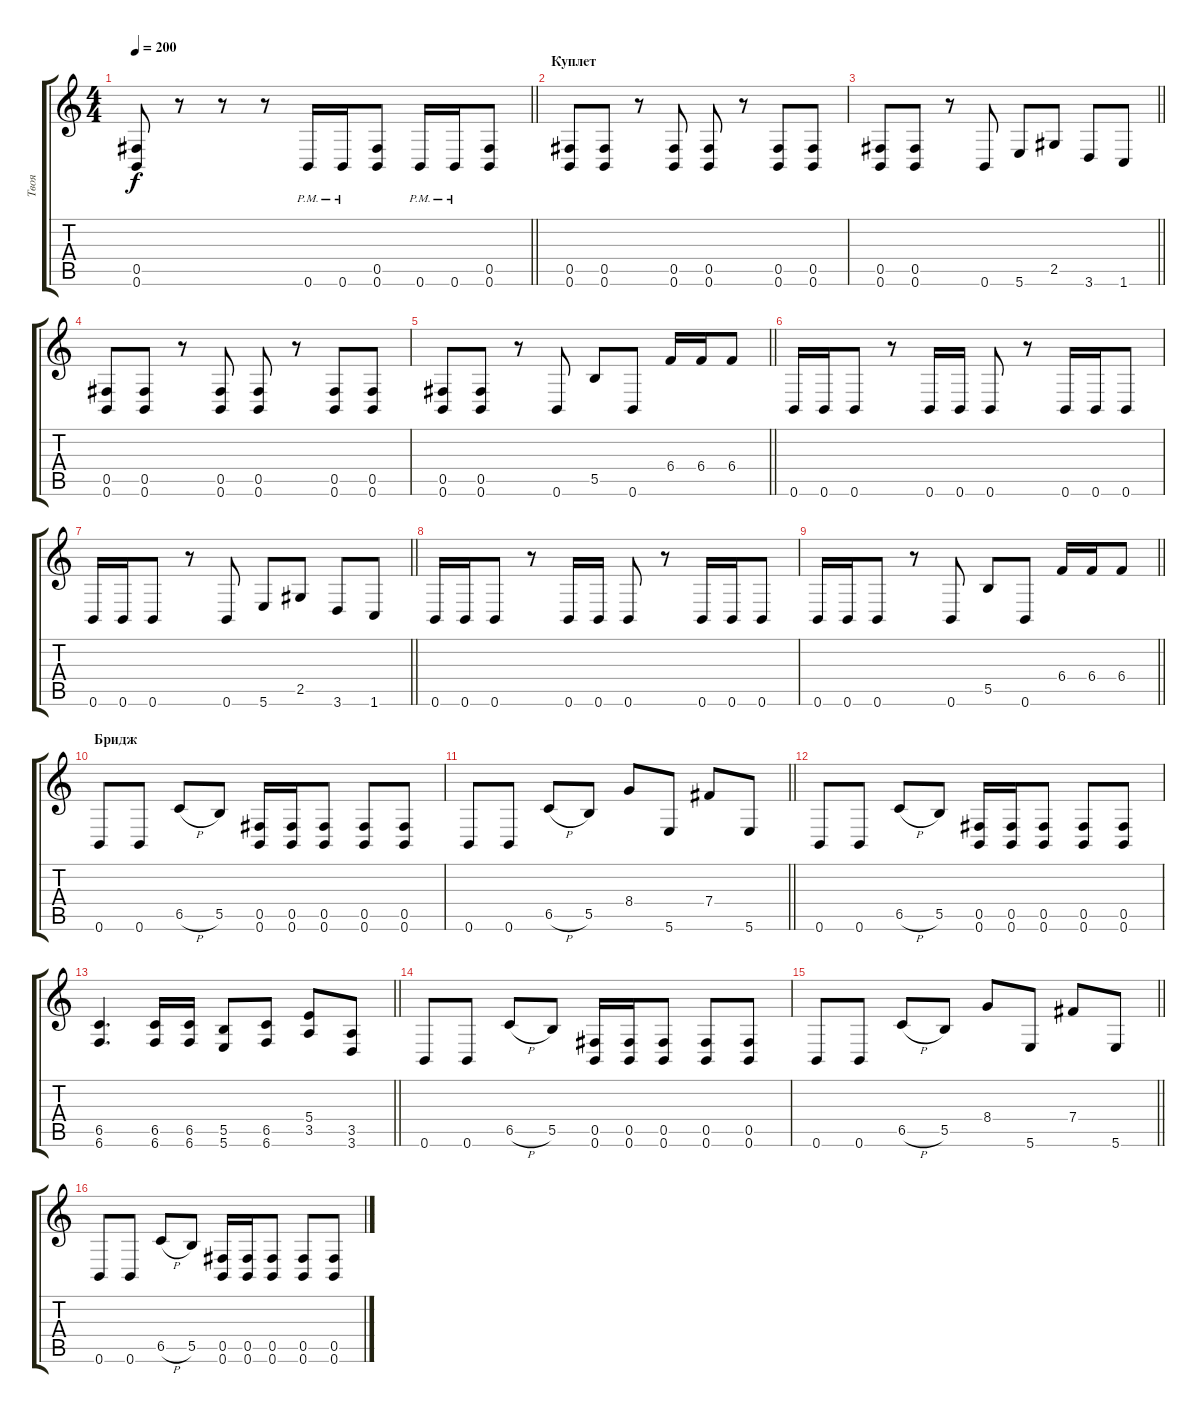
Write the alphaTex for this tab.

\track ("Твоя" "Твоя") {instrument distortionguitar}
\staff {score tabs}
\tuning (Db4 Ab3 E3 B2 Gb2 B1) {hide}
\ts (4 4)
\tempo 200
\clef g2
\barLineRight lightlight
\ks c
(0.5 0.6).8{dy f} r.8 r.8 r.8 0.6{pm}.16 0.6{pm}.16 (0.5 0.6).8 0.6{pm}.16 0.6{pm}.16 (0.5 0.6).8 |
\section ("" "Куплет")
(0.5 0.6).8 (0.5 0.6).8 r.8 (0.5 0.6).8 (0.5 0.6).8 r.8 (0.5 0.6).8 (0.5 0.6).8 |
\barLineRight lightlight
(0.5 0.6).8 (0.5 0.6).8 r.8 0.6.8 5.6.8 2.5.8 3.6.8 1.6.8 |
(0.5 0.6).8 (0.5 0.6).8 r.8 (0.5 0.6).8 (0.5 0.6).8 r.8 (0.5 0.6).8 (0.5 0.6).8 |
\barLineRight lightlight
(0.5 0.6).8 (0.5 0.6).8 r.8 0.6.8 5.5.8 0.6.8 6.4.16 6.4.16 6.4.8 |
0.6.16 0.6.16 0.6.8 r.8 0.6.16 0.6.16 0.6.8 r.8 0.6.16 0.6.16 0.6.8 |
\barLineRight lightlight
0.6.16 0.6.16 0.6.8 r.8 0.6.8 5.6.8 2.5.8 3.6.8 1.6.8 |
0.6.16 0.6.16 0.6.8 r.8 0.6.16 0.6.16 0.6.8 r.8 0.6.16 0.6.16 0.6.8 |
\barLineRight lightlight
0.6.16 0.6.16 0.6.8 r.8 0.6.8 5.5.8 0.6.8 6.4.16 6.4.16 6.4.8 |
\section ("" "Бридж")
0.6.8 0.6.8 6.5{h}.8 5.5.8 (0.5 0.6).16 (0.5 0.6).16 (0.5 0.6).8 (0.5 0.6).8 (0.5 0.6).8 |
\barLineRight lightlight
0.6.8 0.6.8 6.5{h}.8 5.5.8 8.4.8 5.6.8 7.4.8 5.6.8 |
0.6.8 0.6.8 6.5{h}.8 5.5.8 (0.5 0.6).16 (0.5 0.6).16 (0.5 0.6).8 (0.5 0.6).8 (0.5 0.6).8 |
\barLineRight lightlight
(6.5 6.6).4{d} (6.5 6.6).16 (6.5 6.6).16 (5.5 5.6).8 (6.5 6.6).8 (5.4 3.5).8 (3.5 3.6).8 |
0.6.8 0.6.8 6.5{h}.8 5.5.8 (0.5 0.6).16 (0.5 0.6).16 (0.5 0.6).8 (0.5 0.6).8 (0.5 0.6).8 |
\barLineRight lightlight
0.6.8 0.6.8 6.5{h}.8 5.5.8 8.4.8 5.6.8 7.4.8 5.6.8 |
0.6.8 0.6.8 6.5{h}.8 5.5.8 (0.5 0.6).16 (0.5 0.6).16 (0.5 0.6).8 (0.5 0.6).8 (0.5 0.6).8
